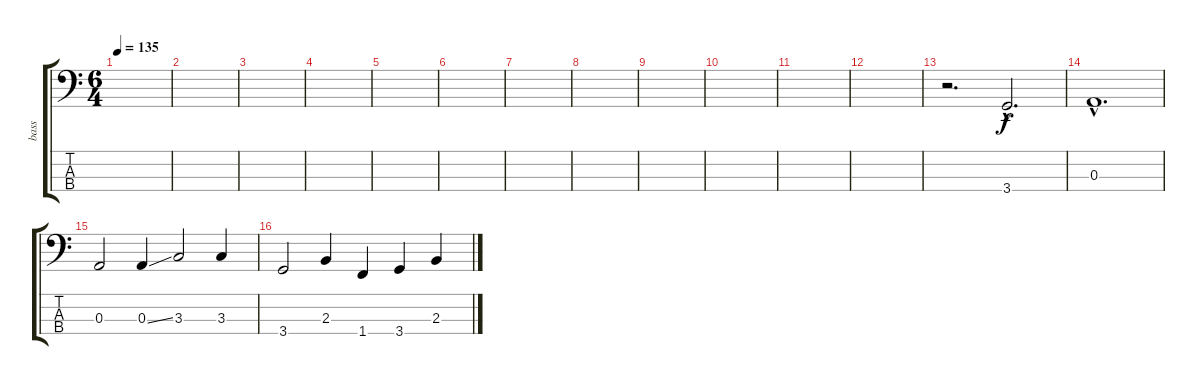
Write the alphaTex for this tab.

\track ("bass" "bass") {instrument electricbassfinger}
\staff {score tabs}
\tuning (G2 D2 A1 E1) {hide}
\ts (6 4)
\tempo 135
\clef f4
\ks c
|
|
|
|
|
|
|
|
|
|
|
|
r.2{d} 3.4{hac}.2{d volume 12} |
0.3{hac}.1{d} |
0.3.2{volume 16} 0.3{ss}.4 3.3.2 3.3.4 |
3.4.2 2.3.4 1.4.4 3.4.4 2.3.4
